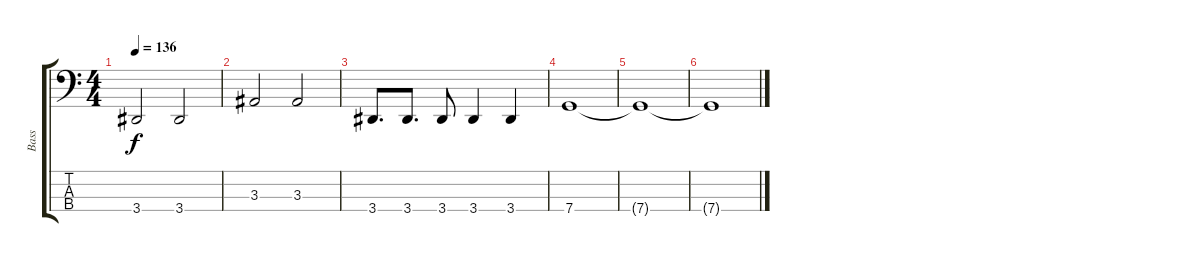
\track ("Bass" "Bass") {instrument electricbasspick}
\staff {score tabs}
\tuning (F2 C2 G1 C1) {hide}
\ts (4 4)
\tempo 136
\clef f4
\ks c
3.4.2{dy f} 3.4.2 |
3.3.2 3.3.2 |
3.4.8{d} 3.4.8{d} 3.4.8 3.4.4 3.4.4 |
7.4.1 |
7.4{t}.1 |
7.4{t}.1
